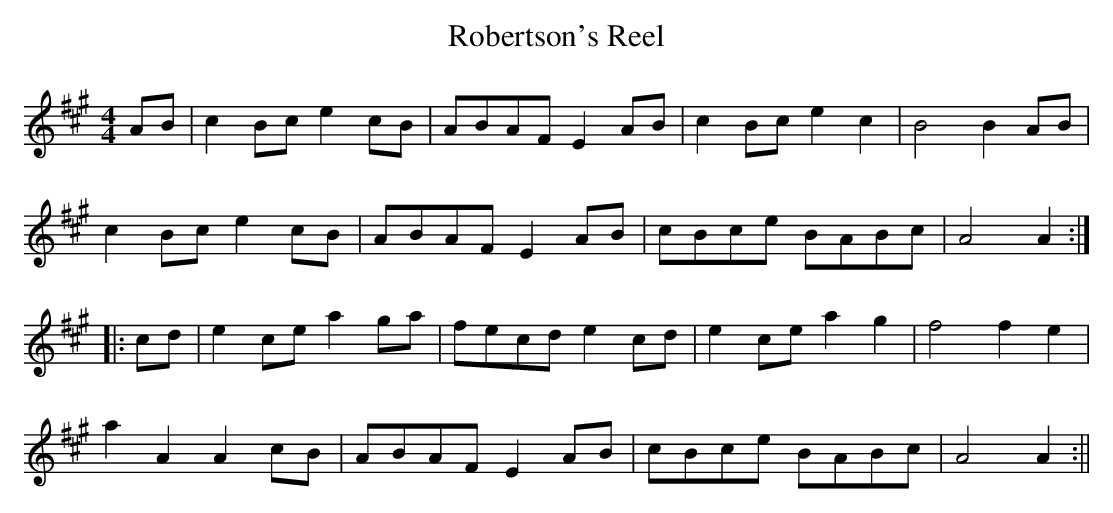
X:1
T:Robertson's Reel
M:4/4
L:1/8
K:A
AB|c2 Bc e2 cB|ABAF E2 AB|c2 Bc e2 c2|B4 B2 AB|
c2 Bc e2 cB|ABAF E2 AB|cBce BABc|A4 A2:|
|:cd|e2 ce a2 ga|fecd e2 cd|e2 cea2 g2|f4 f2 e2|
a2 A2 A2 cB|ABAF E2 AB|cBce BABc|A4 A2:||
